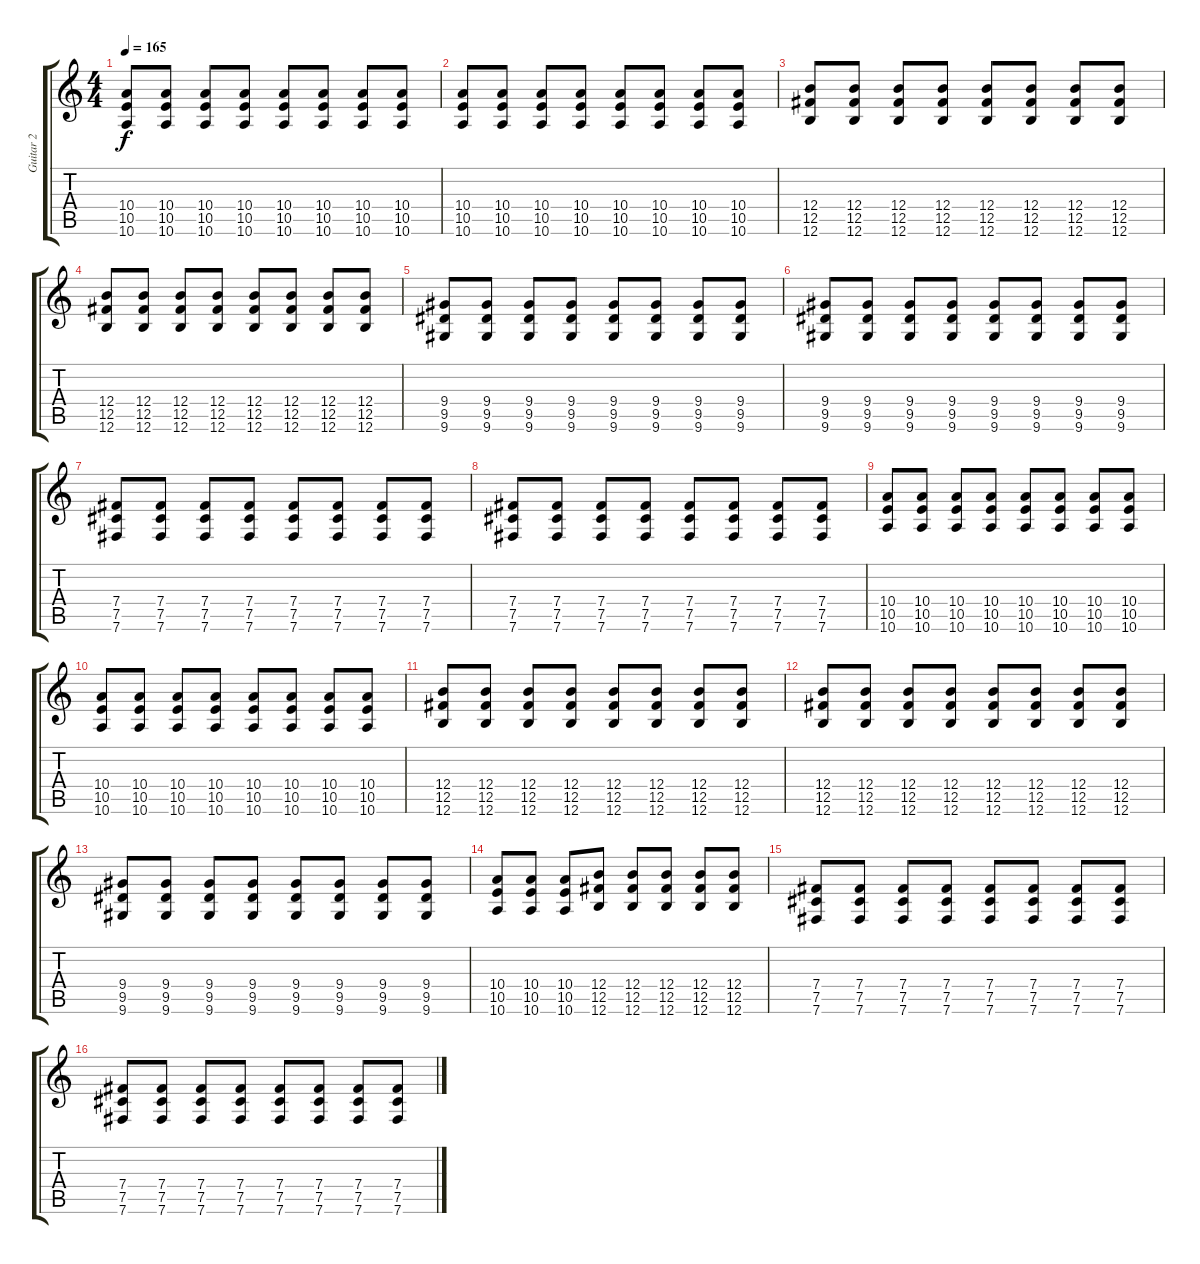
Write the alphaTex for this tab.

\track ("Guitar 2" "Guitar 2") {instrument distortionguitar}
\staff {score tabs}
\tuning (Db4 Ab3 E3 B2 Gb2 B1) {hide}
\ts (4 4)
\tempo 165
\clef g2
\ks c
(10.4 10.5 10.6).8{dy f} (10.4 10.5 10.6).8 (10.4 10.5 10.6).8 (10.4 10.5 10.6).8 (10.4 10.5 10.6).8 (10.4 10.5 10.6).8 (10.4 10.5 10.6).8 (10.4 10.5 10.6).8 |
(10.4 10.5 10.6).8 (10.4 10.5 10.6).8 (10.4 10.5 10.6).8 (10.4 10.5 10.6).8 (10.4 10.5 10.6).8 (10.4 10.5 10.6).8 (10.4 10.5 10.6).8 (10.4 10.5 10.6).8 |
(12.4 12.5 12.6).8 (12.4 12.5 12.6).8 (12.4 12.5 12.6).8 (12.4 12.5 12.6).8 (12.4 12.5 12.6).8 (12.4 12.5 12.6).8 (12.4 12.5 12.6).8 (12.4 12.5 12.6).8 |
(12.4 12.5 12.6).8 (12.4 12.5 12.6).8 (12.4 12.5 12.6).8 (12.4 12.5 12.6).8 (12.4 12.5 12.6).8 (12.4 12.5 12.6).8 (12.4 12.5 12.6).8 (12.4 12.5 12.6).8 |
(9.4 9.5 9.6).8 (9.4 9.5 9.6).8 (9.4 9.5 9.6).8 (9.4 9.5 9.6).8 (9.4 9.5 9.6).8 (9.4 9.5 9.6).8 (9.4 9.5 9.6).8 (9.4 9.5 9.6).8 |
(9.4 9.5 9.6).8 (9.4 9.5 9.6).8 (9.4 9.5 9.6).8 (9.4 9.5 9.6).8 (9.4 9.5 9.6).8 (9.4 9.5 9.6).8 (9.4 9.5 9.6).8 (9.4 9.5 9.6).8 |
(7.4 7.5 7.6).8 (7.4 7.5 7.6).8 (7.4 7.5 7.6).8 (7.4 7.5 7.6).8 (7.4 7.5 7.6).8 (7.4 7.5 7.6).8 (7.4 7.5 7.6).8 (7.4 7.5 7.6).8 |
(7.4 7.5 7.6).8 (7.4 7.5 7.6).8 (7.4 7.5 7.6).8 (7.4 7.5 7.6).8 (7.4 7.5 7.6).8 (7.4 7.5 7.6).8 (7.4 7.5 7.6).8 (7.4 7.5 7.6).8 |
(10.4 10.5 10.6).8 (10.4 10.5 10.6).8 (10.4 10.5 10.6).8 (10.4 10.5 10.6).8 (10.4 10.5 10.6).8 (10.4 10.5 10.6).8 (10.4 10.5 10.6).8 (10.4 10.5 10.6).8 |
(10.4 10.5 10.6).8 (10.4 10.5 10.6).8 (10.4 10.5 10.6).8 (10.4 10.5 10.6).8 (10.4 10.5 10.6).8 (10.4 10.5 10.6).8 (10.4 10.5 10.6).8 (10.4 10.5 10.6).8 |
(12.4 12.5 12.6).8 (12.4 12.5 12.6).8 (12.4 12.5 12.6).8 (12.4 12.5 12.6).8 (12.4 12.5 12.6).8 (12.4 12.5 12.6).8 (12.4 12.5 12.6).8 (12.4 12.5 12.6).8 |
(12.4 12.5 12.6).8 (12.4 12.5 12.6).8 (12.4 12.5 12.6).8 (12.4 12.5 12.6).8 (12.4 12.5 12.6).8 (12.4 12.5 12.6).8 (12.4 12.5 12.6).8 (12.4 12.5 12.6).8 |
(9.4 9.5 9.6).8 (9.4 9.5 9.6).8 (9.4 9.5 9.6).8 (9.4 9.5 9.6).8 (9.4 9.5 9.6).8 (9.4 9.5 9.6).8 (9.4 9.5 9.6).8 (9.4 9.5 9.6).8 |
(10.4 10.5 10.6).8 (10.4 10.5 10.6).8 (10.4 10.5 10.6).8 (12.4 12.5 12.6).8 (12.4 12.5 12.6).8 (12.4 12.5 12.6).8 (12.4 12.5 12.6).8 (12.4 12.5 12.6).8 |
(7.4 7.5 7.6).8 (7.4 7.5 7.6).8 (7.4 7.5 7.6).8 (7.4 7.5 7.6).8 (7.4 7.5 7.6).8 (7.4 7.5 7.6).8 (7.4 7.5 7.6).8 (7.4 7.5 7.6).8 |
(7.4 7.5 7.6).8 (7.4 7.5 7.6).8 (7.4 7.5 7.6).8 (7.4 7.5 7.6).8 (7.4 7.5 7.6).8 (7.4 7.5 7.6).8 (7.4 7.5 7.6).8 (7.4 7.5 7.6).8
